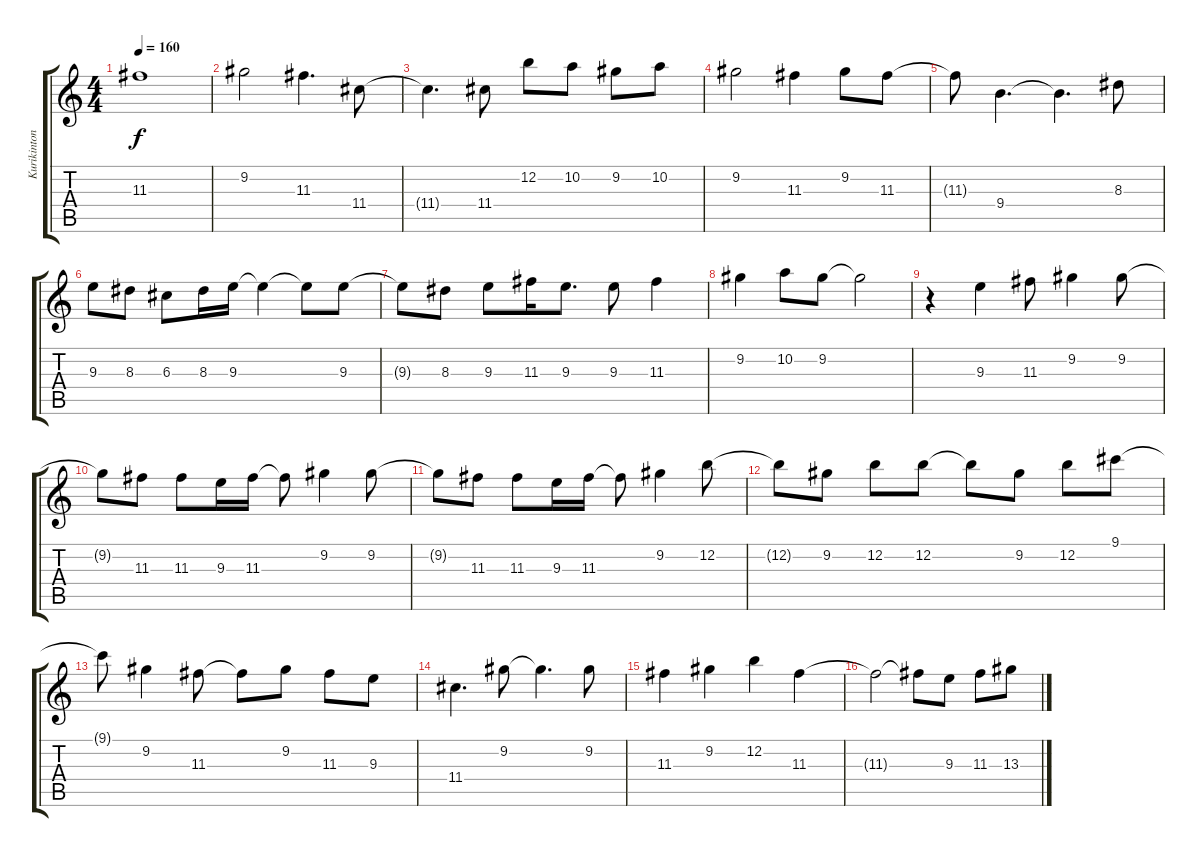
\track ("Kurikinton Fox (Lead Guitar)" "Kurikinton") {instrument distortionguitar}
\staff {score tabs}
\tuning (E4 B3 G3 D3 A2 E2) {hide}
\ts (4 4)
\tempo 160
\clef g2
\ks c
11.3{t}.1{dy f} |
9.2.2 11.3.4{d} 11.4.8 |
11.4{t}.4{d} 11.4.8 12.2.8 10.2.8 9.2.8 10.2.8 |
9.2.2 11.3.4 9.2.8 11.3.8 |
11.3{t}.8 9.4.4{d} 9.4{t}.4{d} 8.3.8 |
9.3.8 8.3.8 6.3.8 8.3.16 9.3.16 9.3{t}.4 9.3{t}.8 9.3.8 |
9.3{t}.8 8.3.8 9.3.8 11.3.16 9.3.8{d} 9.3.8 11.3.4 |
9.2.4 10.2.8 9.2.8 9.2{t}.2 |
r.4 9.3.4 11.3.8 9.2.4 9.2.8 |
9.2{t}.8 11.3.8 11.3.8 9.3.16 11.3.16 11.3{t}.8 9.2.4 9.2.8 |
9.2{t}.8 11.3.8 11.3.8 9.3.16 11.3.16 11.3{t}.8 9.2.4 12.2.8 |
12.2{t}.8 9.2.8 12.2.8 12.2.8 12.2{t}.8 9.2.8 12.2.8 9.1.8 |
9.1{t}.8 9.2.4 11.3.8 11.3{t}.8 9.2.8 11.3.8 9.3.8 |
11.4.4{d} 9.2.8 9.2{t}.4{d} 9.2.8 |
11.3.4 9.2.4 12.2.4 11.3.4 |
11.3{t}.2 11.3{t}.8 9.3.8 11.3.8 13.3.8
